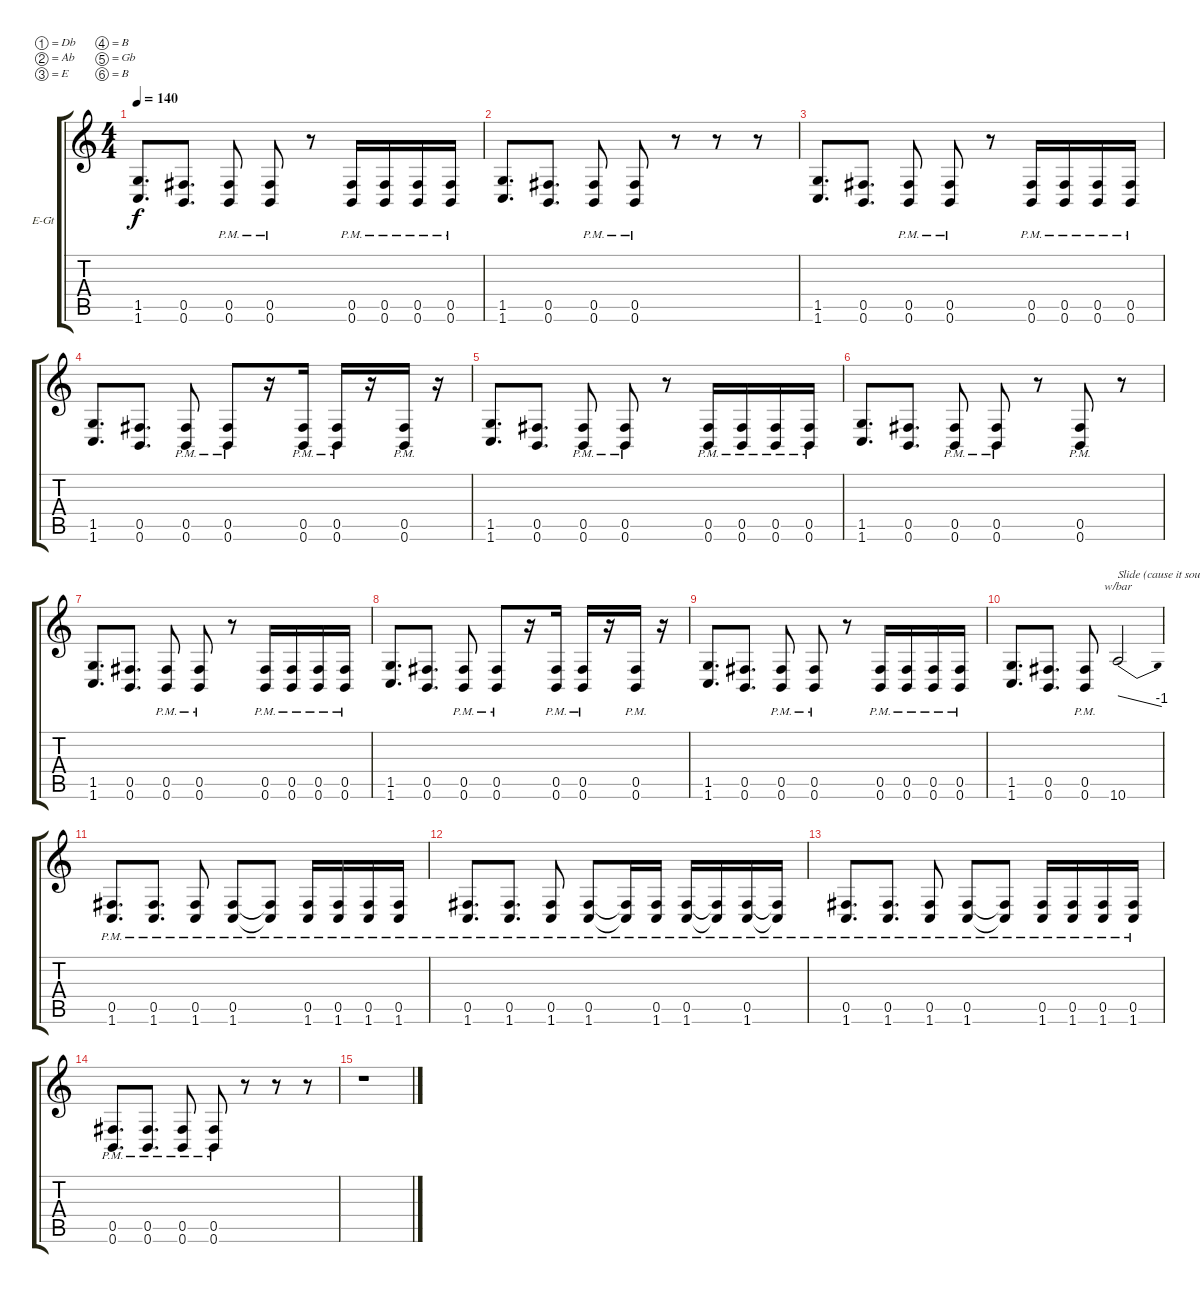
\bracketExtendMode groupsimilarinstruments
\firstSystemTrackNameOrientation horizontal
\otherSystemsTrackNameOrientation horizontal
\track ("Left Guitar" "E-Gt") {instrument distortionguitar}
\staff {score tabs}
\tuning (Db4 Ab3 E3 B2 Gb2 B1)
\ts (4 4)
\tempo 140
\clef g2
\ks c
(1.6 1.5).8{d dy f} (0.5 0.6).8{d} (0.6{pm} 0.5{pm}).8 (0.5{pm} 0.6{pm}).8 r.8 (0.6{pm} 0.5{pm}).16 (0.5{pm} 0.6{pm}).16 (0.6{pm} 0.5{pm}).16 (0.5{pm} 0.6{pm}).16 |
(1.6 1.5).8{d} (0.5 0.6).8{d} (0.6{pm} 0.5{pm}).8 (0.5{pm} 0.6{pm}).8 r.8 r.8 r.8 |
(1.6 1.5).8{d} (0.5 0.6).8{d} (0.6{pm} 0.5{pm}).8 (0.5{pm} 0.6{pm}).8 r.8 (0.6{pm} 0.5{pm}).16 (0.5{pm} 0.6{pm}).16 (0.6{pm} 0.5{pm}).16 (0.5{pm} 0.6{pm}).16 |
(1.6 1.5).8{d} (0.5 0.6).8{d} (0.6{pm} 0.5{pm}).8 (0.5{pm} 0.6{pm}).8 r.16 (0.6{pm} 0.5{pm}).16 (0.5{pm} 0.6{pm}).16 r.16 (0.6{pm} 0.5{pm}).16 r.16 |
(1.6 1.5).8{d} (0.5 0.6).8{d} (0.6{pm} 0.5{pm}).8 (0.5{pm} 0.6{pm}).8 r.8 (0.6{pm} 0.5{pm}).16 (0.5{pm} 0.6{pm}).16 (0.6{pm} 0.5{pm}).16 (0.5{pm} 0.6{pm}).16 |
(1.6 1.5).8{d} (0.5 0.6).8{d} (0.6{pm} 0.5{pm}).8 (0.5{pm} 0.6{pm}).8 r.8 (0.5{pm} 0.6{pm}).8 r.8 |
(1.6 1.5).8{d} (0.5 0.6).8{d} (0.6{pm} 0.5{pm}).8 (0.5{pm} 0.6{pm}).8 r.8 (0.6{pm} 0.5{pm}).16 (0.5{pm} 0.6{pm}).16 (0.6{pm} 0.5{pm}).16 (0.5{pm} 0.6{pm}).16 |
(1.6 1.5).8{d} (0.5 0.6).8{d} (0.6{pm} 0.5{pm}).8 (0.5{pm} 0.6{pm}).8 r.16 (0.6{pm} 0.5{pm}).16 (0.5{pm} 0.6{pm}).16 r.16 (0.6{pm} 0.5{pm}).16 r.16 |
(1.6 1.5).8{d} (0.5 0.6).8{d} (0.6{pm} 0.5{pm}).8 (0.5{pm} 0.6{pm}).8 r.8 (0.6{pm} 0.5{pm}).16 (0.5{pm} 0.6{pm}).16 (0.6{pm} 0.5{pm}).16 (0.5{pm} 0.6{pm}).16 |
(1.6 1.5).8{d} (0.5 0.6).8{d} (0.6{pm} 0.5{pm}).8 10.6.2{tbe (dive default 0 0 45 -4) txt "Slide (cause it sound shit on guitar pro loll)"} |
(1.6{pm} 0.5{pm}).8{d} (0.5{pm} 1.6{pm}).8{d} (1.6{pm} 0.5{pm}).8 (0.5{pm} 1.6{pm}).8 (1.6{pm t} 0.5{pm t}).8 (0.5{pm} 1.6{pm}).16 (1.6{pm} 0.5{pm}).16 (0.5{pm} 1.6{pm}).16 (1.6{pm} 0.5{pm}).16 |
(1.6{pm} 0.5{pm}).8{d} (1.6{pm} 0.5{pm}).8{d} (1.6{pm} 0.5{pm}).8 (1.6{pm} 0.5{pm}).8 (0.5{pm t} 1.6{pm t}).16 (1.6{pm} 0.5{pm}).16 (1.6{pm} 0.5{pm}).16 (1.6{pm t} 0.5{pm t}).16 (1.6{pm} 0.5{pm}).16 (0.5{pm t} 1.6{pm t}).16 |
(1.6{pm} 0.5{pm}).8{d} (0.5{pm} 1.6{pm}).8{d} (1.6{pm} 0.5{pm}).8 (0.5{pm} 1.6{pm}).8 (1.6{pm t} 0.5{pm t}).8 (0.5{pm} 1.6{pm}).16 (1.6{pm} 0.5{pm}).16 (0.5{pm} 1.6{pm}).16 (1.6{pm} 0.5{pm}).16 |
(0.6{pm} 0.5{pm}).8{d} (0.5{pm} 0.6{pm}).8{d} (0.6{pm} 0.5{pm}).8 (0.5{pm} 0.6{pm}).8 r.8 r.8 r.8 |
r.1
